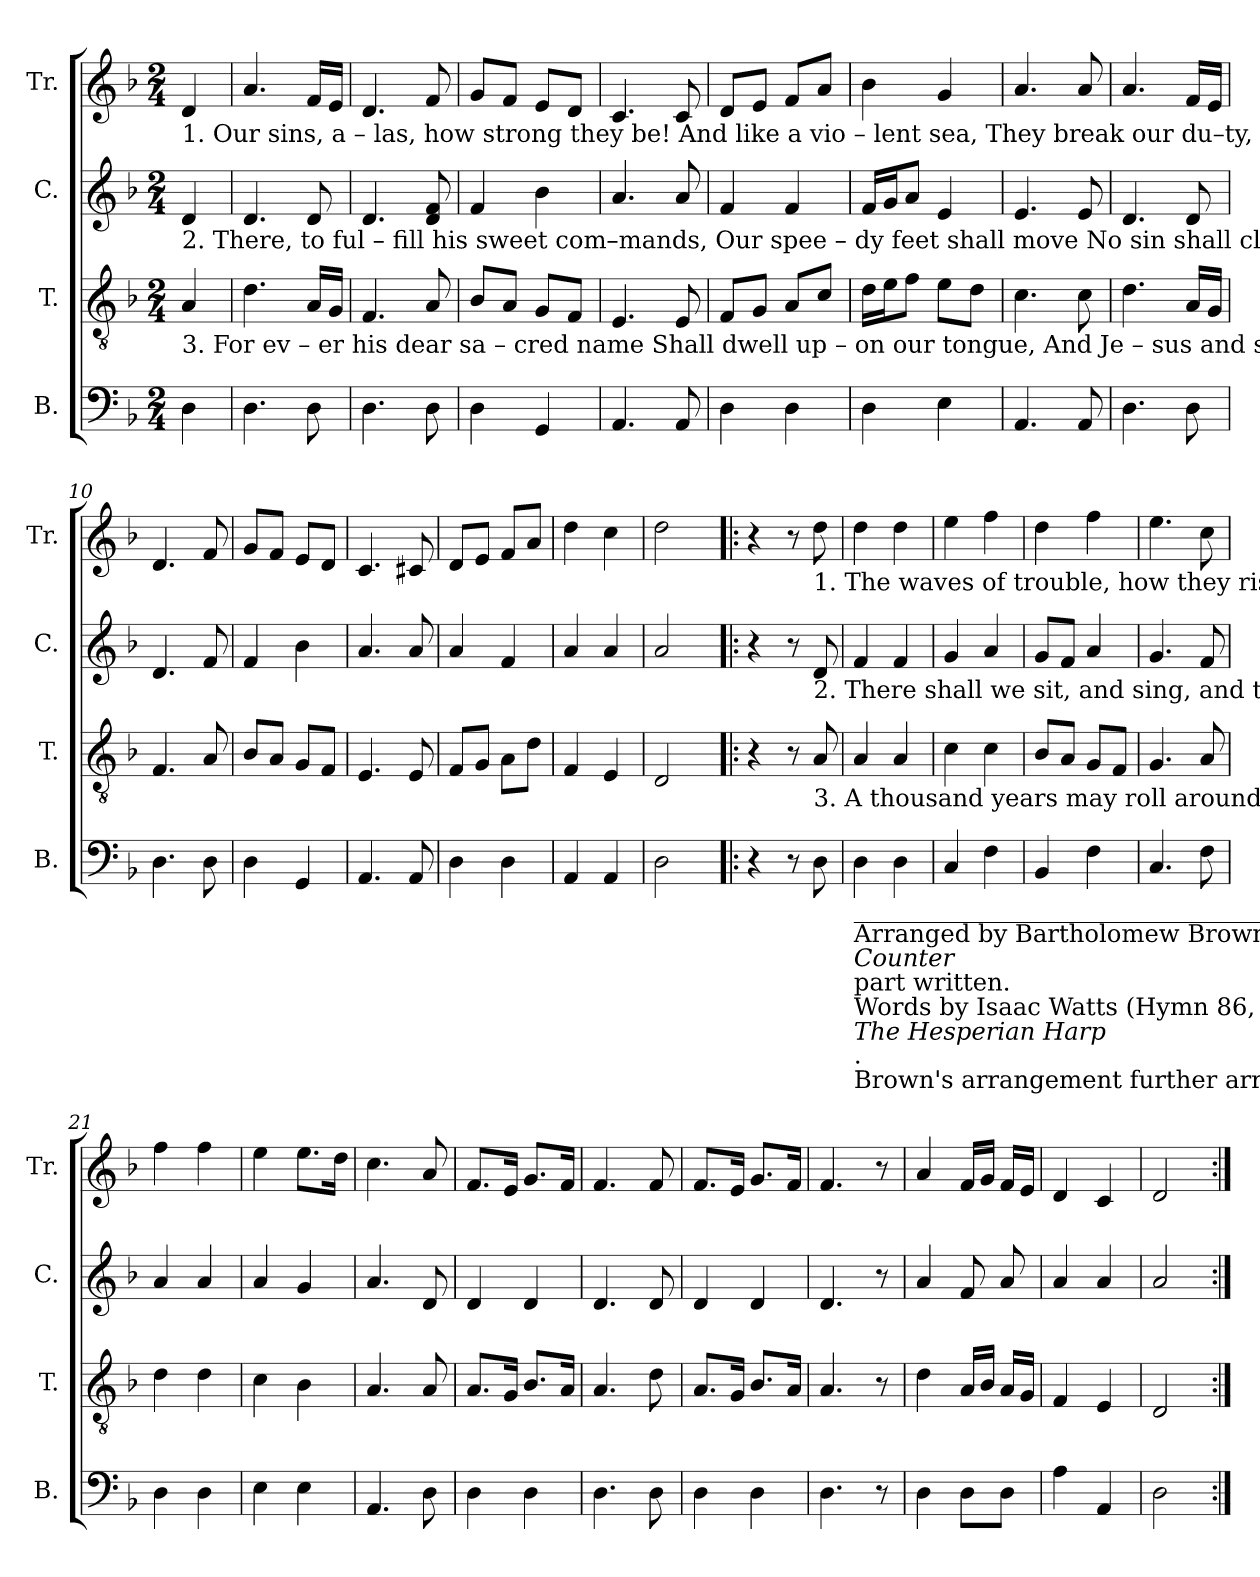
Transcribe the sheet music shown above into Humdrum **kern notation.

**kern	**kern	**kern	**kern
*part4	*part3	*part2	*part1
*staff4	*staff3	*staff2	*staff1
*I"B.	*I"T.	*I"C.	*I"Tr.
*I'B.	*I'T.	*I'C.	*I'Tr.
*clefF4	*clefGv2	*clefG2	*clefG2
*k[b-]	*k[b-]	*k[b-]	*k[b-]
*M2/4	*M2/4	*M2/4	*M2/4
*MM90	*MM90	*MM90	*MM90
=1	=1	=1	=1
!	!	!	!LO:TX:b:t=1. Our  sins, a   –   las, how strong they   be!    And  like     a           vio   –   lent       sea,  They break our du–ty,  Lord,  to        thee,    And  hur – ry     us    a – way.
!	!	!LO:TX:b:t=2. There, to  ful – fill  his sweet  com–mands,  Our  spee – dy      feet     shall    move  No    sin  shall   clog   our  wing–ed      zeal,  Or  cool  our  bur–ning  love.	!
!	!LO:TX:b:t=3. For ev  –   er     his  dear  sa – cred     name   Shall  dwell  up – on       our   tongue,  And  Je – sus     and  sal – va –  tion        be     The  close  of   eve – ry  song.	!	!
4D!\	4A!/	4d!/	4d!/
=2	=2	=2	=2
4.D!\	4.d!\	4.d!/	4.a!/
8D!\	16A!/LL	8d!/	16f!/LL
.	16G!/JJ	.	16e!/JJ
=3	=3	=3	=3
4.D!\	4.F!/	4.d!/	4.d!/
8D!\	8A!/	8d!/ 8f!/	8f!/
=4	=4	=4	=4
4D!\	8B-!/L	4f!/	8g!/L
.	8A!/J	.	8f!/J
4GG!/	8G!/L	4b-!\	8e!/L
.	8F!/J	.	8d!/J
=5	=5	=5	=5
4.AA!/	4.E!/	4.a!/	4.c!/
8AA!/	8E!/	8a!/	8c!/
=6	=6	=6	=6
4D!\	8F!/L	4f!/	8d!/L
.	8G!/J	.	8e!/J
4D!\	8A!/L	4f!/	8f!/L
.	8c!/J	.	8a!/J
=7	=7	=7	=7
4D!\	16d!\LL	16f!/LL	4b-!\
.	16e!\J	16g!/J	.
.	8f!\J	8a!/J	.
4E!\	8e!\L	4e!/	4g!/
.	8d!\J	.	.
=8	=8	=8	=8
4.AA!/	4.c!\	4.e!/	4.a!/
8AA!/	8c!\	8e!/	8a!/
=9	=9	=9	=9
4.D!\	4.d!\	4.d!/	4.a!/
8D!\	16A!/LL	8d!/	16f!/LL
.	16G!/JJ	.	16e!/JJ
=10	=10	=10	=10
4.D!\	4.F!/	4.d!/	4.d!/
8D!\	8A!/	8f!/	8f!/
=11	=11	=11	=11
4D!\	8B-!/L	4f!/	8g!/L
.	8A!/J	.	8f!/J
4GG!/	8G!/L	4b-!\	8e!/L
.	8F!/J	.	8d!/J
=12	=12	=12	=12
4.AA!/	4.E!/	4.a!/	4.c!/
8AA!/	8E!/	8a!/	8c#X!/
=13	=13	=13	=13
4D!\	8F!/L	4a!/	8d!/L
.	8G!/J	.	8e!/J
4D!\	8A!\L	4f!/	8f!/L
.	8d!\J	.	8a!/J
=14	=14	=14	=14
4AA!/	4F!/	4a!/	4dd!\
4AA!/	4E!/	4a!/	4cc!\
=15	=15	=15	=15
2D!\	2D!/	2a!/	2dd!\
!!LO:LB:g=z
=16!|:	=16!|:	=16!|:	=16!|:
4r	4r	4r	4r
8r	8r	8r	8r
!	!	!	!LO:TX:b:t=1. The waves of trouble, how they rise!  How  loud the  tempests roar!  But  death  shall  land  our  wea  –  ry    souls       Safe   on   the  heav'nly  shore.
!	!	!LO:TX:b:t=2. There shall we sit, and sing, and tell  The  wonders  of  his  grace,  Till   heav'n–ly      raptures   fire     our     hearts,    And  smile  in   eve–ry   face.	!
!	!LO:TX:b:t=3. A  thousand  years may roll around,  Our song shall  still  go     on;    To    bless    the      Fa – ther,   and     the      Son,      And  Spi – rit,  three  in  one.	!	!
8D!\	8A!/	8d!/	8dd!\
=17	=17	=17	=17
!LO:TX:b:t=______________________________________________________________________________	!	!	!
!LO:TX:b:t=Arranged by Bartholomew Brown, 1810.  Top staff and middle staff exchanged;	!	!	!
!LO:TX:b:i:t=Counter	!	!	!
!LO:TX:b:t=part written.	!	!	!
!LO:TX:b:t=Words by Isaac Watts (Hymn 86, Book 2), except second half of stanza 3, from	!	!	!
!LO:TX:b:i:t=The Hesperian Harp	!	!	!
!LO:TX:b:t=.	!	!	!
!LO:TX:b:t=Brown's arrangement further arranged by William Hauser, 1848, who removed all grace notes and accidentals.	!	!	!
4D!\	4A!/	4f!/	4dd!\
4D!\	4A!/	4f!/	4dd!\
=18	=18	=18	=18
4C!/	4c!\	4g!/	4ee!\
4F!\	4c!\	4a!/	4ff!\
=19	=19	=19	=19
4BB-!/	8B-!/L	8g!/L	4dd!\
.	8A!/J	8f!/J	.
4F!\	8G!/L	4a!/	4ff!\
.	8F!/J	.	.
=20	=20	=20	=20
4.C!/	4.G!/	4.g!/	4.ee!\
8F!\	8A!/	8f!/	8cc!\
=21	=21	=21	=21
4D!\	4d!\	4a!/	4ff!\
4D!\	4d!\	4a!/	4ff!\
=22	=22	=22	=22
4E!\	4c!\	4a!/	4ee!\
4E!\	4B-!\	4g!/	8.ee!\L
.	.	.	16dd!\Jk
=23	=23	=23	=23
4.AA!/	4.A!/	4.a!/	4.cc!\
8D!\	8A!/	8d!/	8a!/
=24	=24	=24	=24
4D!\	8.A!/L	4d!/	8.f!/L
.	16G!/Jk	.	16e!/Jk
4D!\	8.B-!/L	4d!/	8.g!/L
.	16A!/Jk	.	16f!/Jk
=25	=25	=25	=25
4.D!\	4.A!/	4.d!/	4.f!/
8D!\	8d!\	8d!/	8f!/
=26	=26	=26	=26
4D!\	8.A!/L	4d!/	8.f!/L
.	16G!/Jk	.	16e!/Jk
4D!\	8.B-!/L	4d!/	8.g!/L
.	16A!/Jk	.	16f!/Jk
=27	=27	=27	=27
4.D!\	4.A!/	4.d!/	4.f!/
8r	8r	8r	8r
=28	=28	=28	=28
4D!\	4d!\	4a!/	4a!/
8D!\L	16A!/LL	8f!/	16f!/LL
.	16B-!/JJ	.	16g!/JJ
8D!\J	16A!/LL	8a!/	16f!/LL
.	16G!/JJ	.	16e!/JJ
=29	=29	=29	=29
4A!\	4F!/	4a!/	4d!/
4AA!/	4E!/	4a!/	4c!/
=30	=30	=30	=30
2D!\	2D!/	2a!/	2d!/
=:|!	=:|!	=:|!	=:|!
*-	*-	*-	*-
